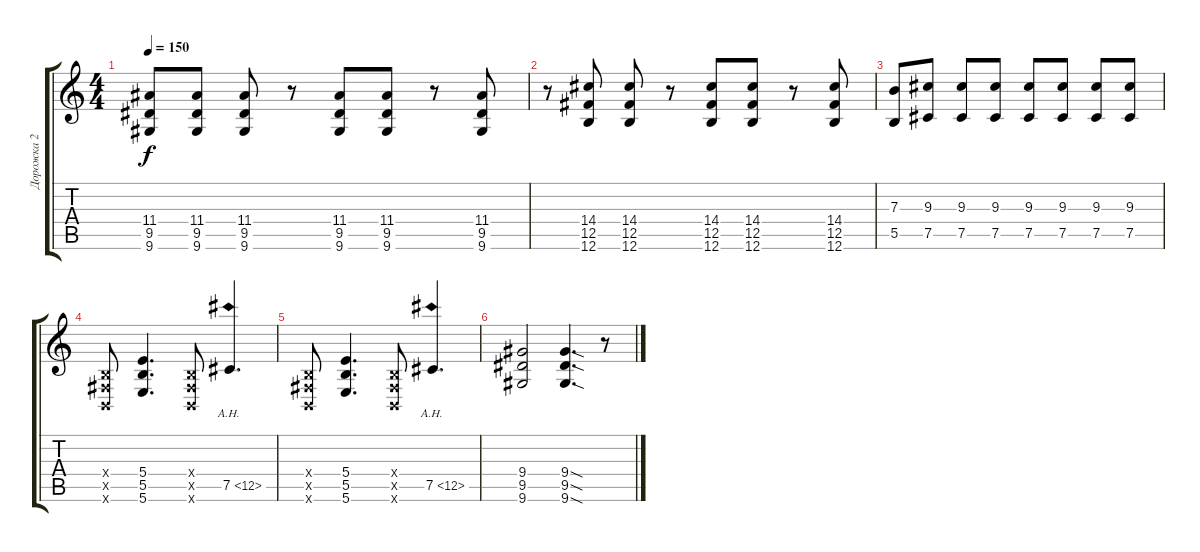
\track ("Дорожка 2" "Дорожка 2") {instrument distortionguitar}
\staff {score tabs}
\tuning (Db4 Ab3 E3 B2 Gb2 B1) {hide}
\ts (4 4)
\tempo 150
\clef g2
\ks c
(11.4 9.5 9.6).8{dy f instrument distortionguitar} (11.4 9.5 9.6).8 (11.4 9.5 9.6).8 r.8 (11.4 9.5 9.6).8 (11.4 9.5 9.6).8 r.8 (11.4 9.5 9.6).8 |
r.8 (14.4 12.5 12.6).8 (14.4 12.5 12.6).8 r.8 (14.4 12.5 12.6).8 (14.4 12.5 12.6).8 r.8 (14.4 12.5 12.6).8 |
(7.3 5.5).8 (9.3 7.5).8 (9.3 7.5).8 (9.3 7.5).8 (9.3 7.5).8 (9.3 7.5).8 (9.3 7.5).8 (9.3 7.5).8 |
(0.4{x} 0.5{x} 0.6{x}).8 (5.4 5.5 5.6).4{d} (0.4{x} 0.5{x} 0.6{x}).8 7.5{ah 5}.4{d instrument guitarharmonics} |
(0.4{x} 0.5{x} 0.6{x}).8{instrument distortionguitar} (5.4 5.5 5.6).4{d} (0.4{x} 0.5{x} 0.6{x}).8 7.5{ah 5}.4{d instrument guitarharmonics} |
(9.4 9.5 9.6).2{instrument distortionguitar} (9.4{sod} 9.5{sod} 9.6{sod}).4{d} r.8
